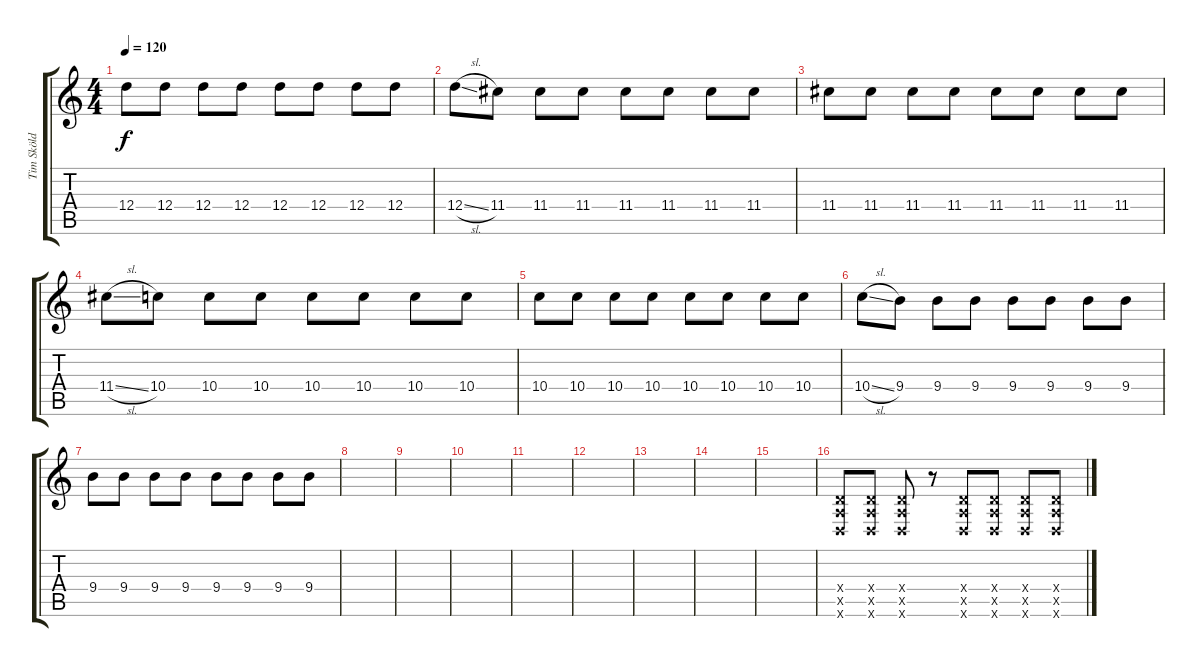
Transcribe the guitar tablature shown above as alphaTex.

\track ("Tim Sköld" "Tim Sköld") {instrument distortionguitar}
\staff {score tabs}
\tuning (E4 B3 G3 D3 A2 D2) {hide}
\ts (4 4)
\tempo 120
\clef g2
\ks c
12.4.8{dy f} 12.4.8 12.4.8 12.4.8 12.4.8 12.4.8 12.4.8 12.4.8 |
12.4{sl}.8 11.4.8 11.4.8 11.4.8 11.4.8 11.4.8 11.4.8 11.4.8 |
11.4.8 11.4.8 11.4.8 11.4.8 11.4.8 11.4.8 11.4.8 11.4.8 |
11.4{sl}.8 10.4.8 10.4.8 10.4.8 10.4.8 10.4.8 10.4.8 10.4.8 |
10.4.8 10.4.8 10.4.8 10.4.8 10.4.8 10.4.8 10.4.8 10.4.8 |
10.4{sl}.8 9.4.8 9.4.8 9.4.8 9.4.8 9.4.8 9.4.8 9.4.8 |
9.4.8 9.4.8 9.4.8 9.4.8 9.4.8 9.4.8 9.4.8 9.4.8 |
|
|
|
|
|
|
|
|
(0.4{x} 0.5{x} 0.6{x}).8 (0.4{x} 0.5{x} 0.6{x}).8 (0.4{x} 0.5{x} 0.6{x}).8 r.8 (0.4{x} 0.5{x} 0.6{x}).8 (0.4{x} 0.5{x} 0.6{x}).8 (0.4{x} 0.5{x} 0.6{x}).8 (0.4{x} 0.5{x} 0.6{x}).8
